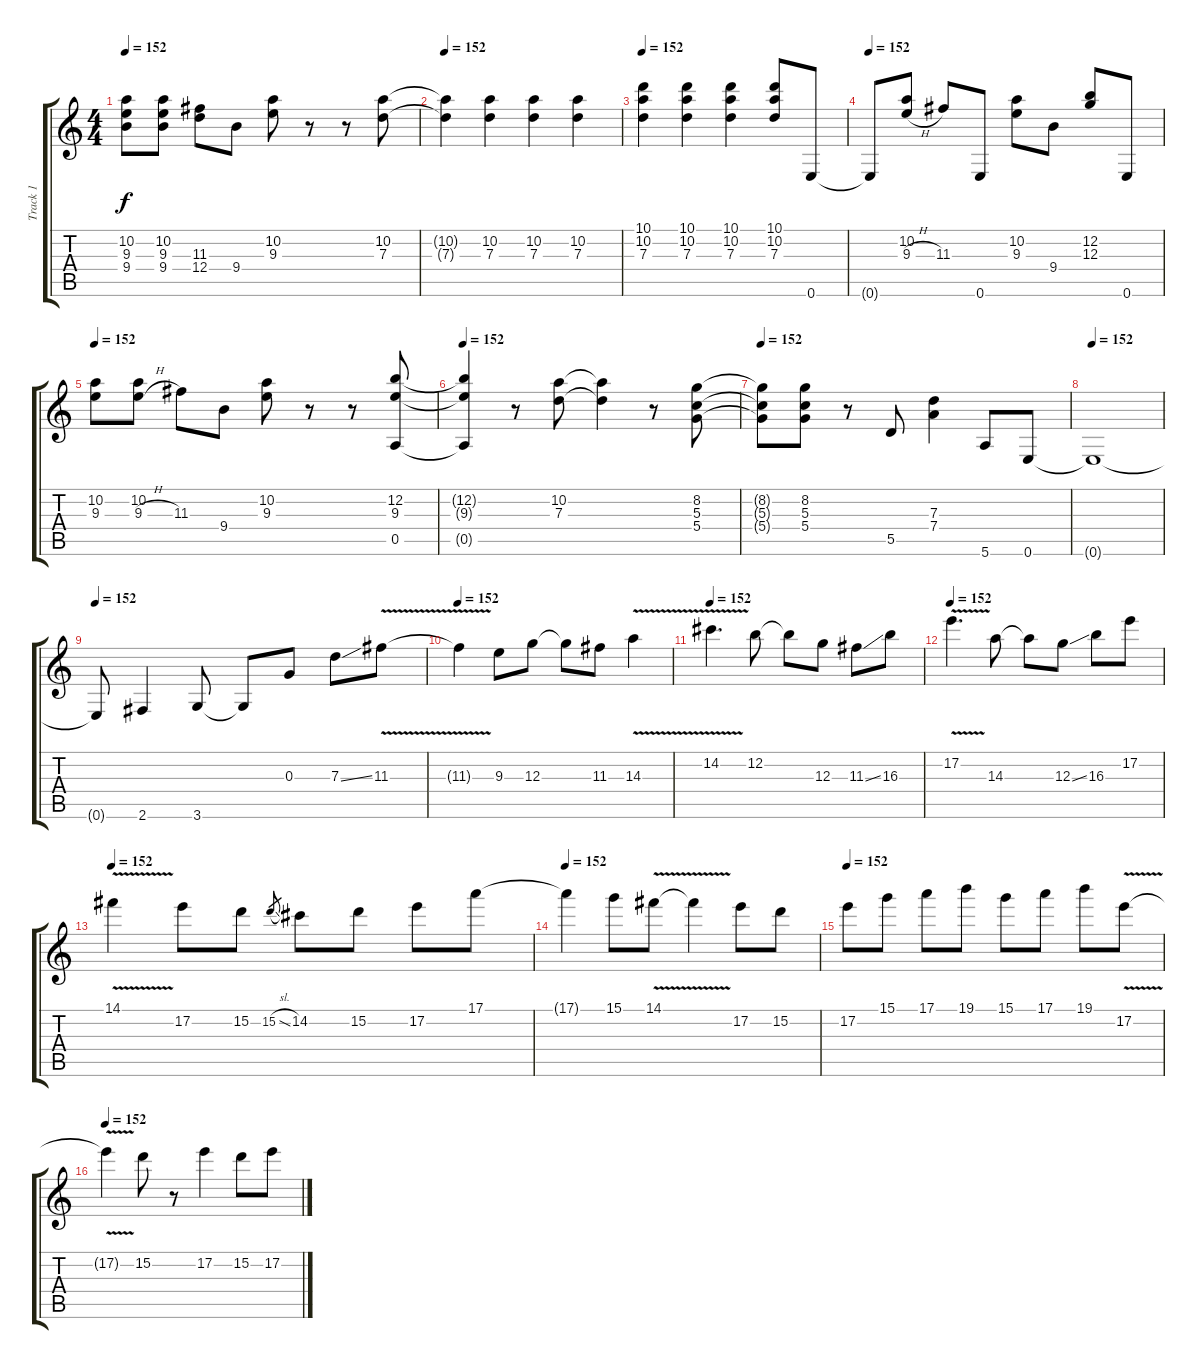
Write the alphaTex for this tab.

\track ("Track 1" "Track 1") {instrument overdrivenguitar}
\staff {score tabs}
\tuning (E4 B3 G3 D3 A2 E2) {hide}
\ts (4 4)
\tempo 152
\clef g2
\ks c
(10.2 9.3 9.4).8{dy f} (10.2 9.3 9.4).8 (11.3 12.4).8 9.4.8 (10.2 9.3).8 r.8 r.8 (10.2 7.3).8 |
\tempo 152
(10.2{t} 7.3{t}).4 (10.2 7.3).4 (10.2 7.3).4 (10.2 7.3).4 |
\tempo 152
(10.1 10.2 7.3).4 (10.1 10.2 7.3).4 (10.1 10.2 7.3).4 (10.1 10.2 7.3).8 0.6.8 |
\tempo 152
0.6{t}.8 (10.2 9.3{h}).8 11.3.8 0.6.8 (10.2 9.3).8 9.4.8 (12.2 12.3).8 0.6.8 |
\tempo 152
(10.2 9.3).8 (10.2 9.3{h}).8 11.3.8 9.4.8 (10.2 9.3).8 r.8 r.8 (12.2 9.3 0.5).8 |
\tempo 152
(12.2{t} 9.3{t} 0.5{t}).4 r.8 (10.2 7.3).8 (10.2{t} 7.3{t}).4 r.8 (8.2 5.3 5.4).8 |
\tempo 152
(8.2{t} 5.3{t} 5.4{t}).8 (8.2 5.3 5.4).8 r.8 5.5.8 (7.3 7.4).4 5.6.8 0.6.8 |
\tempo 152
0.6{t}.1 |
\tempo 152
0.6{t}.8 2.6.4 3.6.8 3.6{t}.8 0.3.8 7.3{ss}.8 11.3{v}.8 |
\tempo 152
11.3{t}.4 9.3.8 12.3.8 12.3{t}.8 11.3.8 14.3{v}.4 |
\tempo 152
14.2{v}.4{d} 12.2.8 12.2{t}.8 12.3.8 11.3{ss}.8 16.3.8 |
\tempo 152
17.2{v}.4{d} 14.3.8 14.3{t}.8 12.3{ss}.8 16.3.8 17.2.8 |
\tempo 152
14.1{v}.4 17.2.8 15.2.8 15.2{sl}.8{gr} 14.2.8 15.2.8 17.2.8 17.1.8 |
\tempo 152
17.1{t}.4 15.1.8 14.1{v}.8 14.1{v t}.4 17.2.8 15.2.8 |
\tempo 152
17.2.8 15.1.8 17.1.8 19.1.8 15.1.8 17.1.8 19.1.8 17.2{v}.8 |
\tempo 152
17.2{v t}.4 15.2.8 r.8 17.2.4 15.2.8 17.2.8
